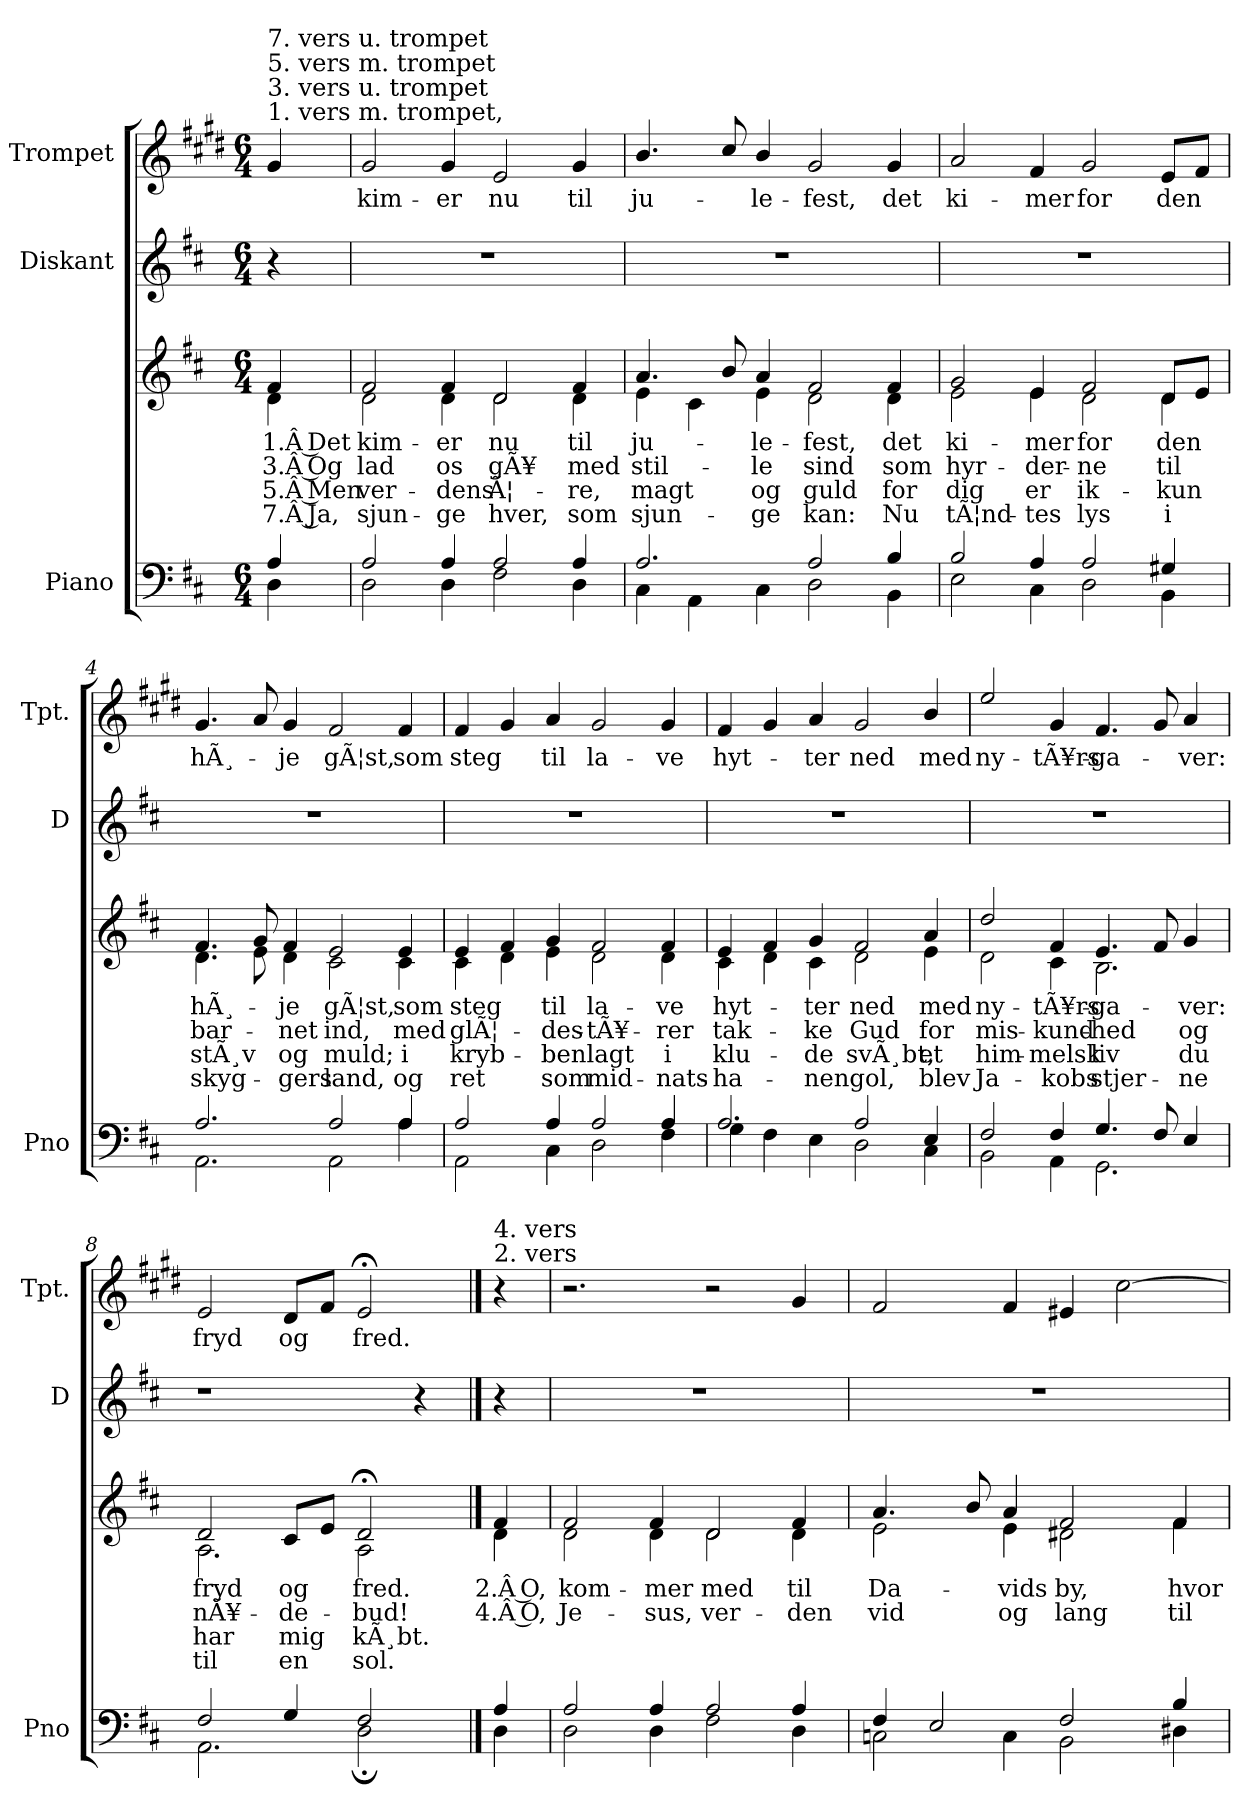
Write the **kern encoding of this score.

**kern	**kern	**text	**text	**text	**text	**kern	**kern	**text
*part3	*part3	*part3	*part3	*part3	*part3	*part2	*part1	*part1
*staff4	*staff3	*staff3	*staff3	*staff3	*staff3	*staff2	*staff1	*staff1
*I"Piano	*	*	*	*	*	*I"Diskant	*I"Trompet	*
*I'Pno	*	*	*	*	*	*I'D	*I'Tpt.	*
*clefF4	*clefG2	*	*	*	*	*clefG2	*clefG2	*
*	*	*	*	*	*	*	*ITrd1c2	*
*k[f#c#]	*k[f#c#]	*	*	*	*	*k[f#c#]	*k[f#c#]	*
*M6/4	*M6/4	*	*	*	*	*M6/4	*M6/4	*
*MM150	*MM150	*	*	*	*	*MM150	*MM150	*
=	=	=	=	=	=	=	=	=
*^	*	*	*	*	*	*	*	*
!	!	!	!	!	!	!	!	!LO:TX:a:t=1. vers m. trompet,	!
!	!	!	!	!	!	!	!	!LO:TX:a:t=3. vers u. trompet	!
!	!	!	!	!	!	!	!	!LO:TX:a:t=5. vers m. trompet	!
!	!	!	!	!	!	!	!	!LO:TX:a:t=7. vers u. trompet	!
!	!	!	!LO:LY:b	!LO:LY:b	!LO:LY:b	!LO:LY:b	!	!	!
*	*	*^	*	*	*	*	*	*	*
4A/	4D\	4f#/	4d\	1.Â Det	3.Â Og	5.Â Men	7.Â Ja,	4r	4f#/	.
=1	=1	=1	=1	=1	=1	=1	=1	=1	=1	=1
!	!	!	!	!LO:LY:b	!LO:LY:b	!LO:LY:b	!LO:LY:b	!	!	!LO:LY:b
2A/	2D\	2f#/	2d\	kim-	lad	ver-	sjun-	1.r	2f#/	kim-
!	!	!	!	!LO:LY:b	!LO:LY:b	!LO:LY:b	!LO:LY:b	!	!	!LO:LY:b
4A/	4D\	4f#/	4d\	-er	os	-dens	-ge	.	4f#/	-er
!	!	!	!	!LO:LY:b	!LO:LY:b	!LO:LY:b	!LO:LY:b	!	!	!LO:LY:b
2A/	2F#\	2d/	2d\	nu	gÃ¥	Ã¦-	hver,	.	2d/	nu
!	!	!	!	!LO:LY:b	!LO:LY:b	!LO:LY:b	!LO:LY:b	!	!	!LO:LY:b
4A/	4D\	4f#/	4d\	til	med	-re,	som	.	4f#/	til
=2	=2	=2	=2	=2	=2	=2	=2	=2	=2	=2
!	!	!	!	!LO:LY:b	!LO:LY:b	!LO:LY:b	!LO:LY:b	!	!	!LO:LY:b
2.A/	4C#\	4.a/	4e\	ju-	stil-	magt	sjun-	1.r	4.a/	ju-
.	4AA\	.	4c#\	.	.	.	.	.	.	.
.	.	8b/	.	.	.	.	.	.	8b/	.
!	!	!	!	!LO:LY:b	!LO:LY:b	!LO:LY:b	!LO:LY:b	!	!	!LO:LY:b
.	4C#\	4a/	4e\	-le-	-le	og	-ge	.	4a/	-le-
!	!	!	!	!LO:LY:b	!LO:LY:b	!LO:LY:b	!LO:LY:b	!	!	!LO:LY:b
2A/	2D\	2f#/	2d\	-fest,	sind	guld	kan:	.	2f#/	-fest,
!	!	!	!	!LO:LY:b	!LO:LY:b	!LO:LY:b	!LO:LY:b	!	!	!LO:LY:b
4B/	4BB\	4f#/	4d\	det	som	for	Nu	.	4f#/	det
!!LO:LB:g=z
=3	=3	=3	=3	=3	=3	=3	=3	=3	=3	=3
!	!	!	!	!LO:LY:b	!LO:LY:b	!LO:LY:b	!LO:LY:b	!	!	!LO:LY:b
2B/	2E\	2g/	2e\	ki-	hyr-	dig	tÃ¦nd-	1.r	2g/	ki-
!	!	!	!	!LO:LY:b	!LO:LY:b	!LO:LY:b	!LO:LY:b	!	!	!LO:LY:b
4A/	4C#\	4e/	4e\	-mer	-der-	er	-tes	.	4e/	-mer
!	!	!	!	!LO:LY:b	!LO:LY:b	!LO:LY:b	!LO:LY:b	!	!	!LO:LY:b
2A/	2D\	2f#/	2d\	for	-ne	ik-	lys	.	2f#/	for
!	!	!	!	!LO:LY:b	!LO:LY:b	!LO:LY:b	!LO:LY:b	!	!	!LO:LY:b
4G#X/	4BB\	8d/L	4d\	den	til	-kun	i	.	8d/L	den
.	.	8e/J	.	.	.	.	.	.	8e/J	.
=4	=4	=4	=4	=4	=4	=4	=4	=4	=4	=4
!	!	!	!	!LO:LY:b	!LO:LY:b	!LO:LY:b	!LO:LY:b	!	!	!LO:LY:b
2.A/	2.AA\	4.f#/	4.d\	hÃ¸-	bar-	stÃ¸v	skyg-	1.r	4.f#/	hÃ¸-
.	.	8g/	8e\	.	.	.	.	.	8g/	.
!	!	!	!	!LO:LY:b	!LO:LY:b	!LO:LY:b	!LO:LY:b	!	!	!LO:LY:b
.	.	4f#/	4d\	-je	-net	og	-gers	.	4f#/	-je
!	!	!	!	!LO:LY:b	!LO:LY:b	!LO:LY:b	!LO:LY:b	!	!	!LO:LY:b
2A/	2AA\	2e/	2c#\	gÃ¦st,	ind,	muld;	land,	.	2e/	gÃ¦st,
!	!	!	!	!LO:LY:b	!LO:LY:b	!LO:LY:b	!LO:LY:b	!	!	!LO:LY:b
4A/	4A\	4e/	4c#\	som	med	i	og	.	4e/	som
=5	=5	=5	=5	=5	=5	=5	=5	=5	=5	=5
!	!	!	!	!LO:LY:b	!LO:LY:b	!LO:LY:b	!LO:LY:b	!	!	!LO:LY:b
2A/	2AA\	4e/	4c#\	steg	glÃ¦-	kryb-	ret	1.r	4e/	steg
.	.	4f#/	4d\	.	.	.	.	.	4f#/	.
!	!	!	!	!LO:LY:b	!LO:LY:b	!LO:LY:b	!LO:LY:b	!	!	!LO:LY:b
4A/	4C#\	4g/	4e\	til	-des-	-ben	som	.	4g/	til
!	!	!	!	!LO:LY:b	!LO:LY:b	!LO:LY:b	!LO:LY:b	!	!	!LO:LY:b
2A/	2D\	2f#/	2d\	la-	-tÃ¥-	lagt	mid-	.	2f#/	la-
!	!	!	!	!LO:LY:b	!LO:LY:b	!LO:LY:b	!LO:LY:b	!	!	!LO:LY:b
4A/	4F#\	4f#/	4d\	-ve	-rer	i	-nats-	.	4f#/	-ve
!!LO:LB:g=z
=6	=6	=6	=6	=6	=6	=6	=6	=6	=6	=6
!	!	!	!	!LO:LY:b	!LO:LY:b	!LO:LY:b	!LO:LY:b	!	!	!LO:LY:b
2.A/	4G\	4e/	4c#\	hyt-	tak-	klu-	-ha-	1.r	4e/	hyt-
.	4F#\	4f#/	4d\	.	.	.	.	.	4f#/	.
!	!	!	!	!LO:LY:b	!LO:LY:b	!LO:LY:b	!LO:LY:b	!	!	!LO:LY:b
.	4E\	4g/	4c#\	-ter	-ke	-de	-nen	.	4g/	-ter
!	!	!	!	!LO:LY:b	!LO:LY:b	!LO:LY:b	!LO:LY:b	!	!	!LO:LY:b
2A/	2D\	2f#/	2d\	ned	Gud	svÃ¸bt,	gol,	.	2f#/	ned
!	!	!	!	!LO:LY:b	!LO:LY:b	!LO:LY:b	!LO:LY:b	!	!	!LO:LY:b
4E/	4C#\	4a/	4e\	med	for	et	blev	.	4a/	med
=7	=7	=7	=7	=7	=7	=7	=7	=7	=7	=7
!	!	!	!	!LO:LY:b	!LO:LY:b	!LO:LY:b	!LO:LY:b	!	!	!LO:LY:b
2F#/	2BB\	2dd/	2d\	ny-	mis-	him-	Ja-	1.r	2dd/	ny-
!	!	!	!	!LO:LY:b	!LO:LY:b	!LO:LY:b	!LO:LY:b	!	!	!LO:LY:b
4F#/	4AA\	4f#/	4c#\	-tÃ¥rs-	-kund-	-melsk	-kobs	.	4f#/	-tÃ¥rs-
!	!	!	!	!LO:LY:b	!LO:LY:b	!LO:LY:b	!LO:LY:b	!	!	!LO:LY:b
4.G/	2.GG\	4.e/	2.B\	-ga-	-hed	liv	stjer-	.	4.e/	-ga-
8F#/	.	8f#/	.	.	.	.	.	.	8f#/	.
!	!	!	!	!LO:LY:b	!LO:LY:b	!LO:LY:b	!LO:LY:b	!	!	!LO:LY:b
4E/	.	4g/	.	-ver:	og	du	-ne	.	4g/	-ver:
=8	=8	=8	=8	=8	=8	=8	=8	=8	=8	=8
!	!	!	!	!LO:LY:b	!LO:LY:b	!LO:LY:b	!LO:LY:b	!	!	!LO:LY:b
2F#/	2.AA\	2d/	2.A\	fryd	nÃ¥-	har	til	1r	2d/	fryd
!	!	!	!	!LO:LY:b	!LO:LY:b	!LO:LY:b	!LO:LY:b	!	!	!LO:LY:b
4G/	.	8c#/L	.	og	-de-	mig	en	.	8c#/L	og
.	.	8e/J	.	.	.	.	.	.	8e/J	.
!	!	!	!	!LO:LY:b	!LO:LY:b	!LO:LY:b	!LO:LY:b	!	!	!LO:LY:b
2F#/	2D;\	2d;</	2A\	fred.	-bud!	kÃ¸bt.	sol.	.	2d;</	fred.
.	.	.	.	.	.	.	.	4r	.	.
!!LO:PB:g=z
==8X1	==8X1	==8X1	==8X1	==8X1	==8X1	==8X1	==8X1	==8X1	==8X1	==8X1
!	!	!	!	!	!	!	!	!	!LO:TX:a:t=2. vers	!
!	!	!	!	!	!	!	!	!	!LO:TX:a:t=4. vers	!
!	!	!	!	!LO:LY:b	!LO:LY:b	!	!	!	!	!
4A/	4D\	4f#/	4d\	2.Â O,	4.Â O,	.	.	4r	4r	.
=9	=9	=9	=9	=9	=9	=9	=9	=9	=9	=9
!	!	!	!	!LO:LY:b	!LO:LY:b	!	!	!	!	!
2A/	2D\	2f#/	2d\	kom-	Je-	.	.	1.r	2.r	.
!	!	!	!	!LO:LY:b	!LO:LY:b	!	!	!	!	!
4A/	4D\	4f#/	4d\	-mer	-sus,	.	.	.	.	.
!	!	!	!	!LO:LY:b	!LO:LY:b	!	!	!	!	!
2A/	2F#\	2d/	2d\	med	ver-	.	.	.	2r	.
!	!	!	!	!LO:LY:b	!LO:LY:b	!	!	!	!	!
4A/	4D\	4f#/	4d\	til	-den	.	.	.	4f#/	.
=10	=10	=10	=10	=10	=10	=10	=10	=10	=10	=10
!	!	!	!	!LO:LY:b	!LO:LY:b	!	!	!	!	!
4F#/	2Cn\	4.a/	2e\	Da-	vid	.	.	1.r	2e/	.
2E/	.	.	.	.	.	.	.	.	.	.
.	.	8b/	.	.	.	.	.	.	.	.
!	!	!	!	!LO:LY:b	!LO:LY:b	!	!	!	!	!
.	4C\	4a/	4e\	-vids	og	.	.	.	4e/	.
!	!	!	!	!LO:LY:b	!LO:LY:b	!	!	!	!	!
2F#/	2BB\	2f#/	2d#X\	by,	lang	.	.	.	4d#X/	.
.	.	.	.	.	.	.	.	.	[2b\	.
!	!	!	!	!LO:LY:b	!LO:LY:b	!	!	!	!	!
4B/	4D#X\	4f#/	4f#\	hvor	til	.	.	.	.	.
*v	*v	*	*	*	*	*	*	*	*	*
*	*v	*v	*	*	*	*	*	*	*
=	=	=	=	=	=	=	=	=
*-	*-	*-	*-	*-	*-	*-	*-	*-
